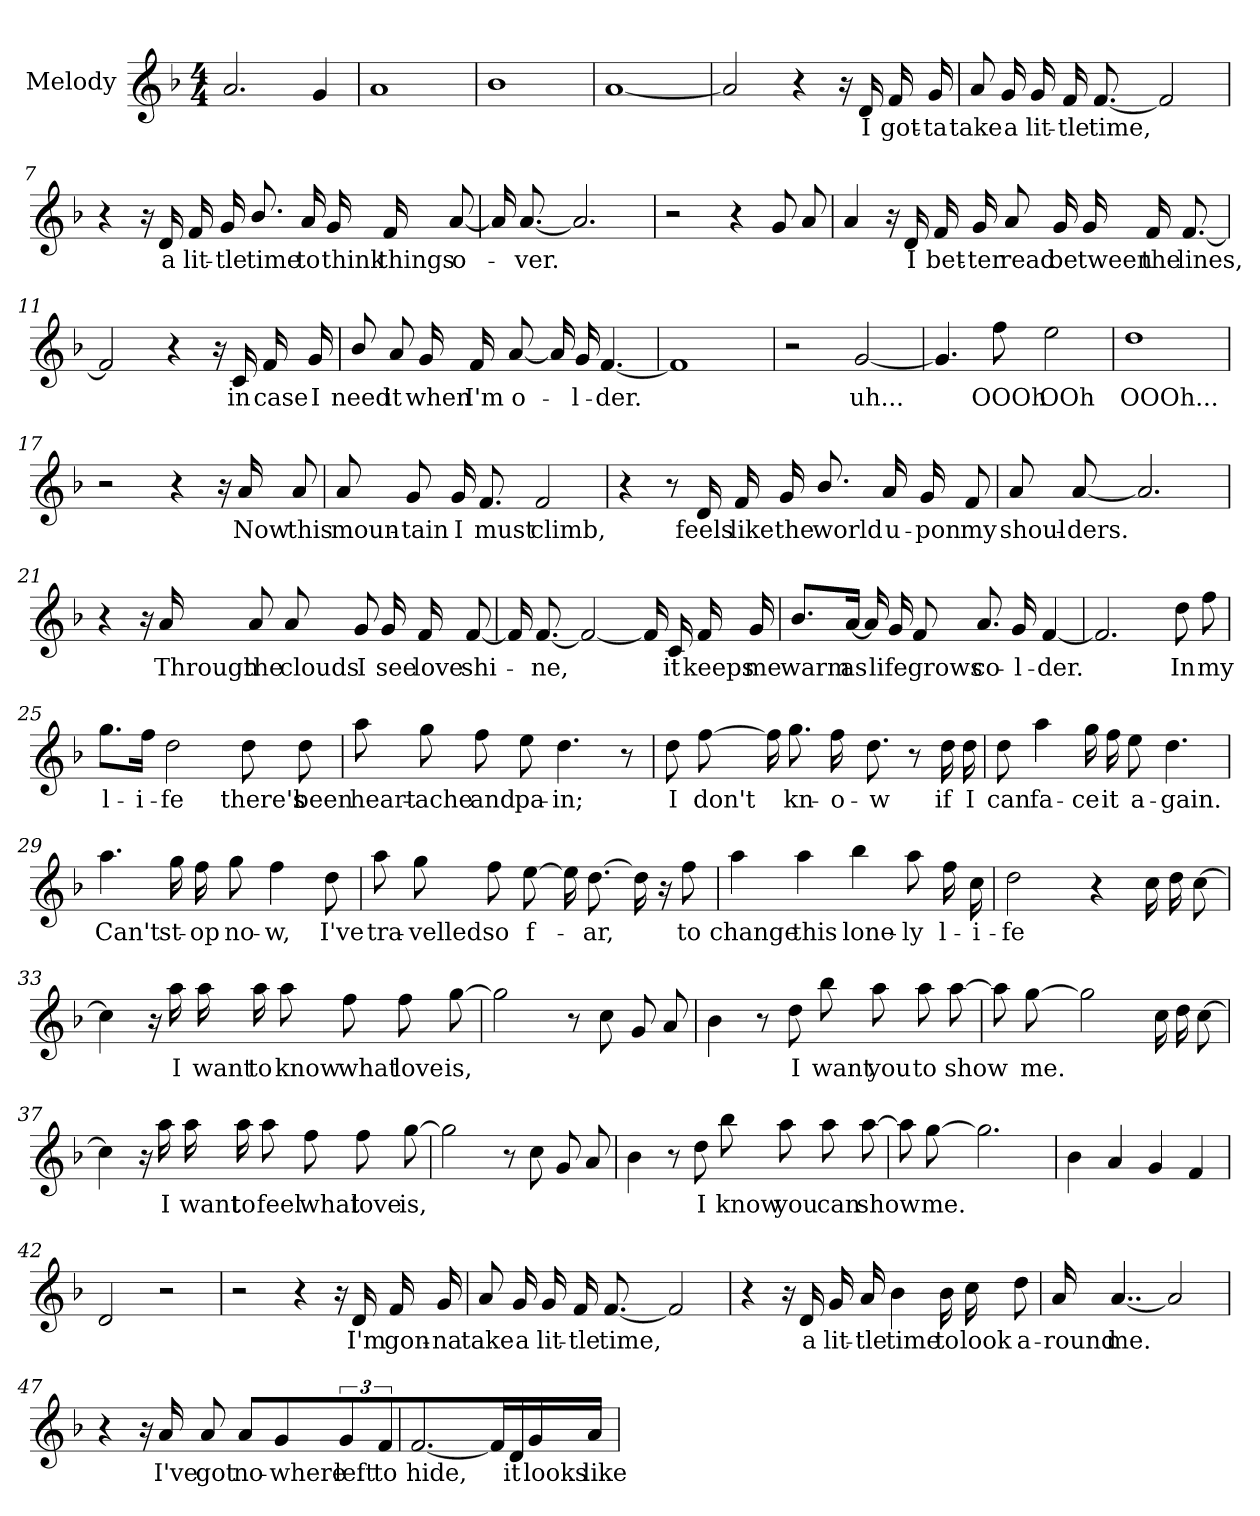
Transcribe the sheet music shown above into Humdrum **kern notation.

**kern	**text
*part1	*part1
*staff1	*staff1
*I"Melody	*
*I'Melody	*
*clefG2	*
*k[b-]	*
*M4/4	*
=1	=1
2.a/	.
4g/	.
=2	=2
1a	.
=3	=3
1b-	.
=4	=4
[<1a	.
=5	=5
2a/]	.
4r	.
16r	.
16d/	I
16f/LL	got-
16g/J	ta
!!LO:LB:g=z
=6	=6
8a/L	take
16g/L	a
16g/J	lit-
16f/LL	tle
[<8.f/	time,
2f/]	.
=7	=7
4r	.
16r	.
16d/	a
16f/LL	lit-
16g/J	tle
8.b-/L	time
16a/J	to
16g/LL	think
16f/J	things
[<8a/	o-
=8	=8
16a/LL]	.
[<8.a/	ver.
2.a/]	.
!!LO:LB:g=z
=9	=9
2r	.
4r	.
8g/L	.
8a/	.
=10	=10
4a/	.
16r	.
16d/	I
16f/LL	bet-
16g/J	ter
8a/L	read
16g/L	be
16g/J	tween
16f/LL	the
[<8.f/	lines,
=11	=11
2f/]	.
4r	.
16r	.
16c/	in
16f/LL	case
16g/J	I
!!LO:LB:g=z
=12	=12
8b-/L	need
8a/	it
16g/LL	when
16f/J	I'm
[<8a/	o-
16a/LL]	.
16g/J	l-
[<4.f/	der.
=13	=13
1f]	.
=14	=14
2r	.
[<2g/	uh...
=15	=15
4.g/]	.
8ff\	OOOh
2ee\	OOh
=16	=16
1dd	OOOh...
!!LO:LB:g=z
=17	=17
2r	.
4r	.
16r	.
16a/	Now
8a/	this
=18	=18
8a/L	moun-
8g/	tain
16g/LL	I
8.f/	must
2f/	climb,
=19	=19
4r	.
8r	.
16d/LL	feels
16f/J	like
16g/LL	the
8.b-/	world
16a/LL	u-
16g/J	pon
8f/	my
!!LO:LB:g=z
=20	=20
8a/L	shoul-
[<8a/	ders.
2.a/]	.
=21	=21
4r	.
16r	.
16a/	Through
8a/	the
8a/L	clouds
8g/	I
16g/LL	see
16f/J	love
[<8f/	shi-
!!LO:LB:g=z
=22	=22
16f/LL]	.
[<8.f/	ne,
2f/_<	.
16f/LL]	.
16c/J	it
16f/J	keeps
16g/J	me
=23	=23
8.b-/L	warm
[<16a/J	as
16a/LL]	.
16g/J	life
8f/	grows
8.a/L	co-
16g/J	l-
[<4f/	der.
=24	=24
2.f/]	.
8dd\L	In
8ff\	my
!!LO:LB:g=z
=25	=25
8.gg\L	l-
16ff\J	i-
2dd\	fe
8dd\L	there's
8dd\	been
=26	=26
8aa\L	heart-
8gg\	ache
8ff\L	and
8ee\	pa-
4.dd\	in;
8r	.
=27	=27
8dd\L	I
[>8ff\	don't
16ff\LL]	.
8.gg\	kn-
16ff\LL	o-
8.dd\	w
8r	.
16dd\LL	if
16dd\J	I
!!LO:PB:g=z
=28	=28
8dd\	can
4aa\	fa-
16gg\LL	ce
16ff\J	it
8ee\	a-
4.dd\	gain.
=29	=29
4.aa\	Can't
16gg\LL	st-
16ff\J	op
8gg\	no-
4ff\	w,
8dd\	I've
!!LO:LB:g=z
=30	=30
8aa\L	tra-
8gg\	velled
8ff\L	so
[>8ee\	f-
16ee\LL]	.
[>8.dd\	ar,
16dd\]	.
16r	.
8ff\	to
=31	=31
4aa\	change
4aa\	this
4bb-\	lone-
8aa\L	ly
16ff\L	l-
16cc\J	i-
=32	=32
2dd\	fe
4r	.
16cc\LL	.
16dd\J	.
[>8cc\	.
!!LO:LB:g=z
=33	=33
4cc\]	.
16r	.
16aa\	I
16aa\LL	want
16aa\J	to
8aa\L	know
8ff\	what
8ff\L	love
[>8gg\	is,
=34	=34
2gg\]	.
8r	.
8cc\	.
8g/L	.
8a/	.
!!LO:LB:g=z
=35	=35
4b-\	.
8r	.
8dd\	I
8bb-\L	want
8aa\	you
8aa\L	to
[>8aa\	show
=36	=36
8aa\L]	.
[>8gg\	me.
2gg\]	.
16cc\LL	.
16dd\J	.
[>8cc\	.
!!LO:LB:g=z
=37	=37
4cc\]	.
16r	.
16aa\	I
16aa\LL	want
16aa\J	to
8aa\L	feel
8ff\	what
8ff\L	love
[>8gg\	is,
=38	=38
2gg\]	.
8r	.
8cc\	.
8g/L	.
8a/	.
!!LO:LB:g=z
=39	=39
4b-\	.
8r	.
8dd\	I
8bb-\L	know
8aa\	you
8aa\L	can
[>8aa\	show
=40	=40
8aa\L]	.
[>8gg\	me.
2.gg\]	.
=41	=41
4b-\	.
4a/	.
4g/	.
4f/	.
=42	=42
2d/	.
2r	.
!!LO:LB:g=z
=43	=43
2r	.
4r	.
16r	.
16d/	I'm
16f/LL	gon-
16g/J	na
=44	=44
8a/L	take
16g/L	a
16g/J	lit-
16f/LL	tle
[<8.f/	time,
2f/]	.
=45	=45
4r	.
16r	.
16d/	a
16g/LL	lit-
16a/J	tle
4b-\	time
16b-\LL	to
16cc\J	look
8dd\	a-
!!LO:LB:g=z
=46	=46
16a/	round
[<4..a/	me.
2a/]	.
=47	=47
4r	.
16r	.
16a/	I've
8a/	got
8a/L	no-
8g/	where
6g/	left
12f/	to
=48	=48
[<2.f/	hide,
16f/LL]	.
16d/J	it
16g/J	looks
16a/J	like
=	=
*-	*-
